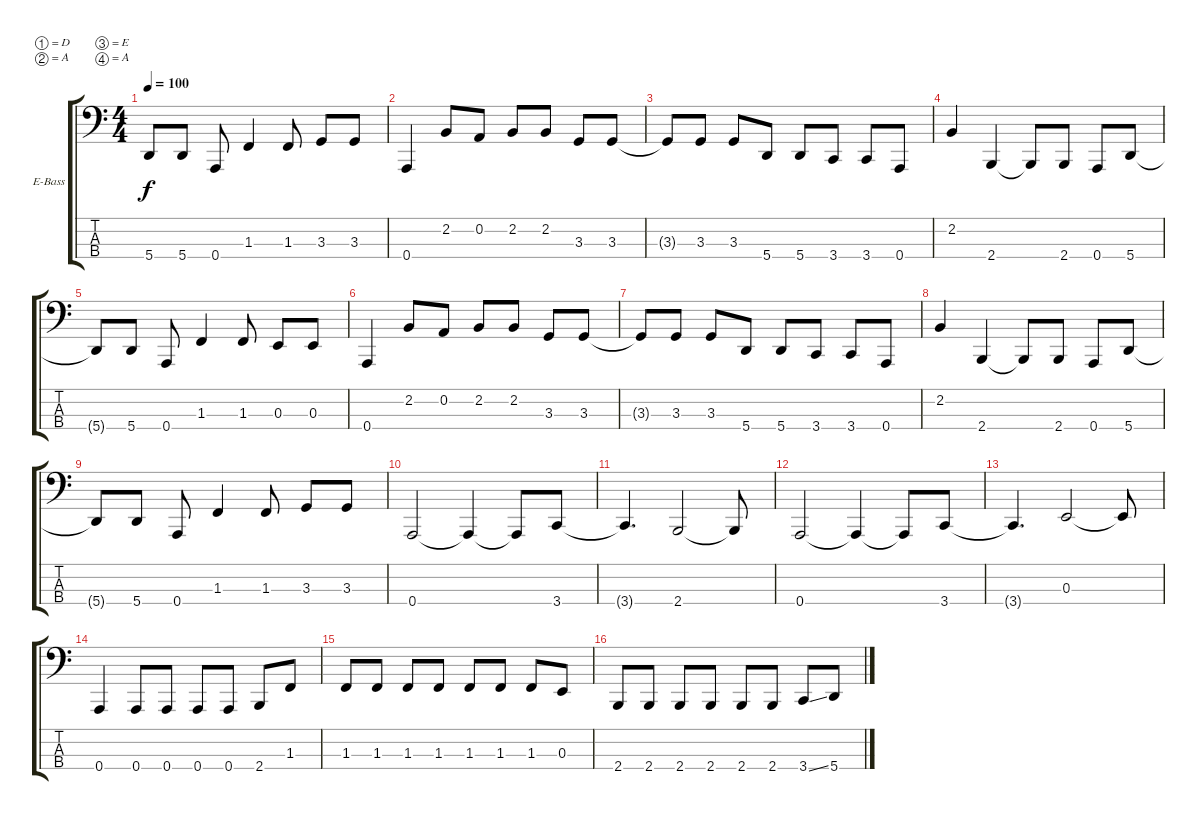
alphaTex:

\bracketExtendMode groupsimilarinstruments
\firstSystemTrackNameOrientation horizontal
\otherSystemsTrackNameOrientation horizontal
\track ("Paul Gray" "E-Bass") {instrument electricbasspick}
\staff {score tabs}
\tuning (D2 A1 E1 A0)
\ts (4 4)
\tempo 100
\clef f4
\ks c
5.4{t}.8{dy f} 5.4.8 0.4.8 1.3.4 1.3.8 3.3.8 3.3.8 |
0.4.4 2.2.8 0.2.8 2.2.8 2.2.8 3.3.8 3.3.8 |
3.3{t}.8 3.3.8 3.3.8 5.4.8 5.4.8 3.4.8 3.4.8 0.4.8 |
2.2.4 2.4.4 2.4{t}.8 2.4.8 0.4.8 5.4.8 |
5.4{t}.8 5.4.8 0.4.8 1.3.4 1.3.8 0.3.8 0.3.8 |
0.4.4 2.2.8 0.2.8 2.2.8 2.2.8 3.3.8 3.3.8 |
3.3{t}.8 3.3.8 3.3.8 5.4.8 5.4.8 3.4.8 3.4.8 0.4.8 |
2.2.4 2.4.4 2.4{t}.8 2.4.8 0.4.8 5.4.8 |
5.4{t}.8 5.4.8 0.4.8 1.3.4 1.3.8 3.3.8 3.3.8 |
0.4.2 0.4{t}.4 0.4{t}.8 3.4.8 |
3.4{t}.4{d} 2.4.2 2.4{t}.8 |
0.4.2 0.4{t}.4 0.4{t}.8 3.4.8 |
3.4{t}.4{d} 0.3.2 0.3{t}.8 |
0.4.4 0.4.8 0.4.8 0.4.8 0.4.8 2.4.8 1.3.8 |
1.3.8 1.3.8 1.3.8 1.3.8 1.3.8 1.3.8 1.3.8 0.3.8 |
2.4.8 2.4.8 2.4.8 2.4.8 2.4.8 2.4.8 3.4{ss}.8 5.4.8
